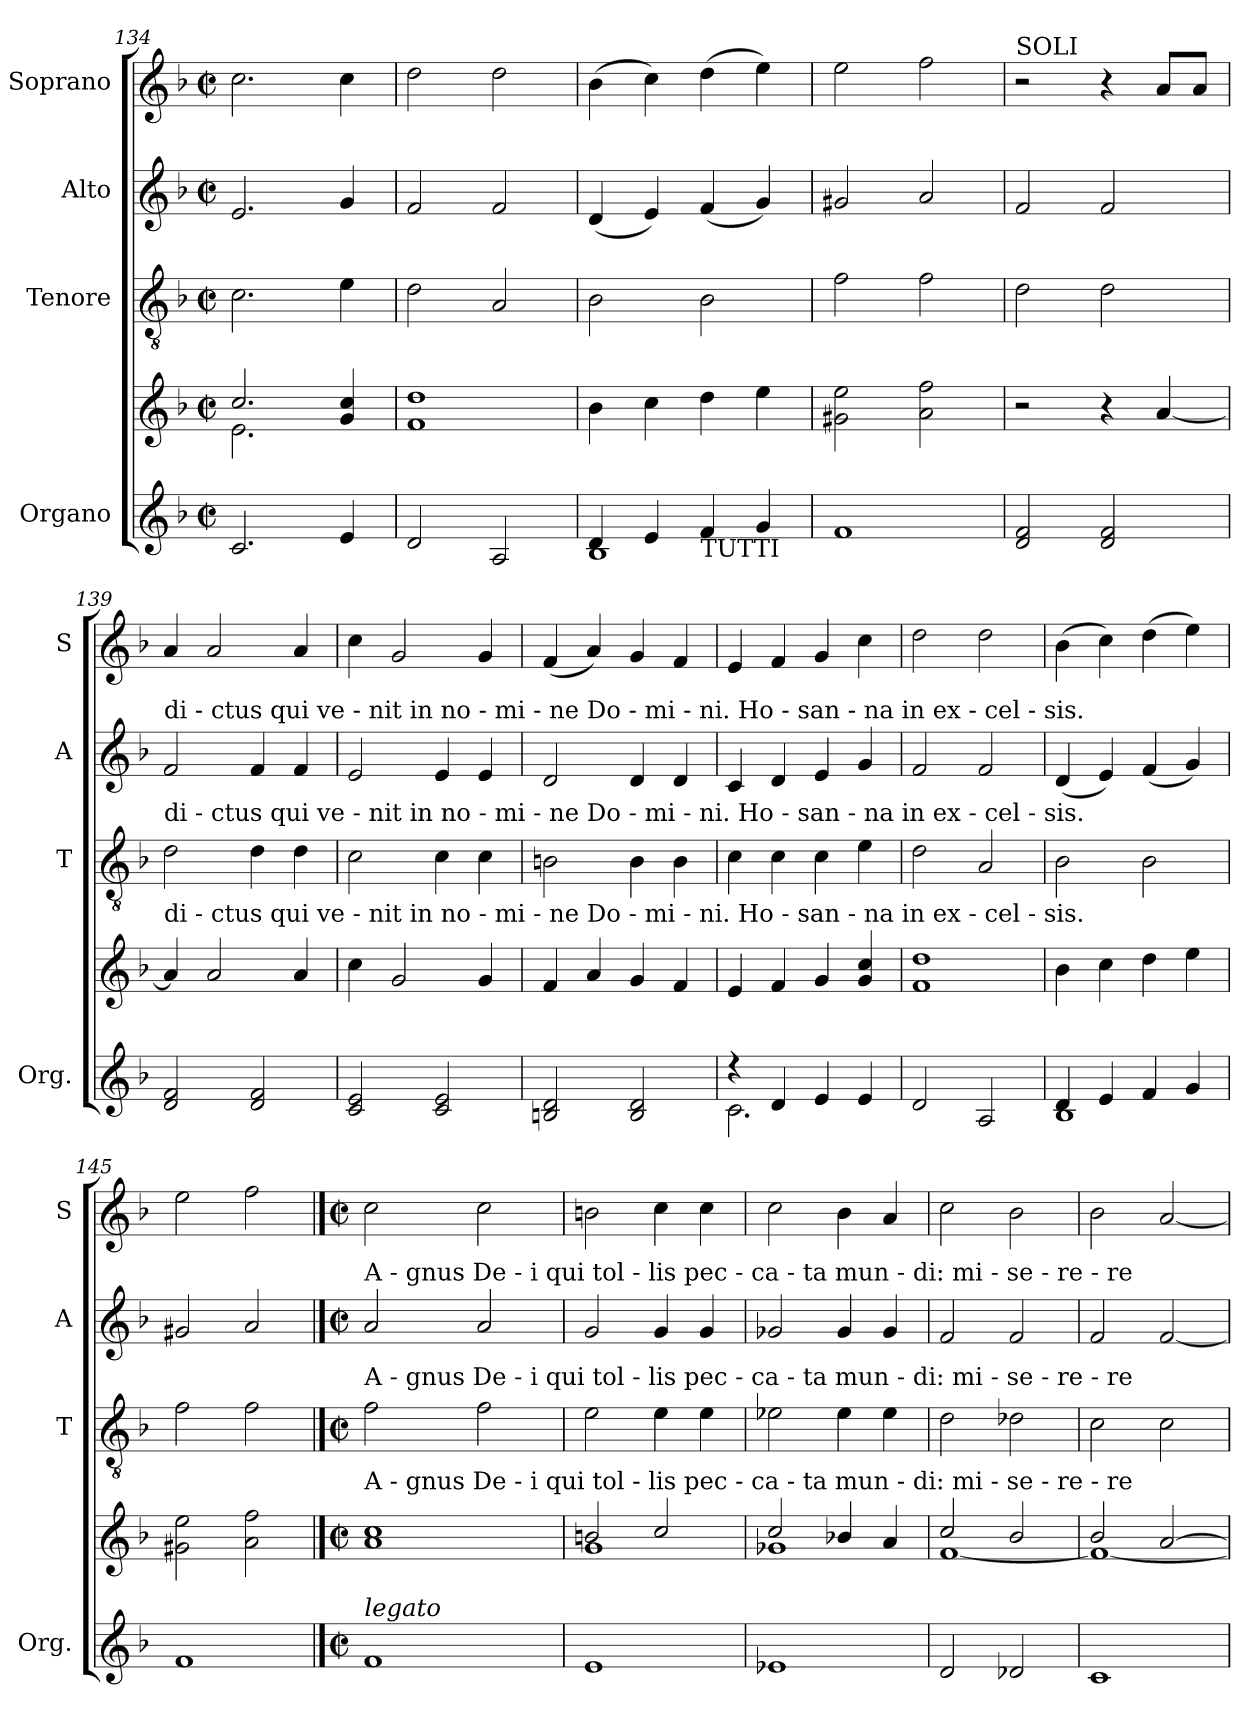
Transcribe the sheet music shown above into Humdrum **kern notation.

**kern	**kern	**kern	**kern	**kern
*part4	*part4	*part3	*part2	*part1
*staff5	*staff4	*staff3	*staff2	*staff1
*I"Organo	*	*I"Tenore	*I"Alto	*I"Soprano
*I'Org.	*	*I'T	*I'A	*I'S
*clefG2	*clefG2	*clefGv2	*clefG2	*clefG2
*k[b-]	*k[b-]	*k[b-]	*k[b-]	*k[b-]
*F:	*F:	*F:	*F:	*F:
*M2/2	*M2/2	*M2/2	*M2/2	*M2/2
*met(c|)	*met(c|)	*met(c|)	*met(c|)	*met(c|)
=134	=134	=134	=134	=134
*	*^	*	*	*
2.c/	2.cc/	2.e\	2.c\	2.e/	2.cc\
4e/	4g/ 4cc/	4ryy	4e\	4g/	4cc\
*	*v	*v	*	*	*
=135	=135	=135	=135	=135
2d/	1f 1dd	2d\	2f/	2dd\
2A/	.	2A/	2f/	2dd\
=136	=136	=136	=136	=136
*^	*	*	*	*
4d/	1B-	4b-\	2B-\	(4d/	(4b-\
4e/	.	4cc\	.	4e/)	4cc\)
!LO:TX:b:t=TUTTI	!	!	!	!	!
4f/	.	4dd\	2B-\	(4f/	(4dd\
4g/	.	4ee\	.	4g/)	4ee\)
*v	*v	*	*	*	*
=137	=137	=137	=137	=137
1f	2g#X\ 2ee\	2f\	2g#X/	2ee\
.	2a\ 2ff\	2f\	2a/	2ff\
=138	=138	=138	=138	=138
!	!	!	!	!LO:TX:a:t=SOLI
2d/ 2f/	2r	2d\	2f/	2r
2d/ 2f/	4r	2d\	2f/	4r
.	[4a/	.	.	8a/L
.	.	.	.	8a/J
!!LO:LB:g=z
=139	=139	=139	=139	=139
!	!	!	!LO:TX:a:t=di  - ctus          qui      ve  -  nit           in          no     -      mi -  ne       Do -  mi -  ni.    Ho -  san   -     na            in              ex      -          cel   -     sis.	!
!	!	!LO:TX:a:t=di     -     ctus  qui      ve       -    nit     in          no     -      mi -  ne       Do -  mi -  ni.    Ho -  san   -     na            in              ex      -          cel   -     sis.	!	!
!	!LO:TX:a:t=di     -     ctus   qui      ve      -    nit     in          no     -      mi -  ne       Do -  mi -  ni.    Ho -  san   -     na            in              ex      -          cel   -     sis.	!	!	!
2d/ 2f/	4a/]	2d\	2f/	4a/
.	2a/	.	.	2a/
2d/ 2f/	.	4d\	4f/	.
.	4a/	4d\	4f/	4a/
=140	=140	=140	=140	=140
2c/ 2e/	4cc\	2c\	2e/	4cc\
.	2g/	.	.	2g/
2c/ 2e/	.	4c\	4e/	.
.	4g/	4c\	4e/	4g/
=141	=141	=141	=141	=141
2Bn/ 2d/	4f/	2Bn\	2d/	(4f/
.	4a/	.	.	4a/)
2B/ 2d/	4g/	4B\	4d/	4g/
.	4f/	4B\	4d/	4f/
=142	=142	=142	=142	=142
*^	*	*	*	*
4r	2.c\	4e/	4c\	4c/	4e/
4d/	.	4f/	4c\	4d/	4f/
4e/	.	4g/	4c\	4e/	4g/
4e/	4ryy	4g/ 4cc/	4e\	4g/	4cc\
*v	*v	*	*	*	*
=143	=143	=143	=143	=143
2d/	1f 1dd	2d\	2f/	2dd\
2A/	.	2A/	2f/	2dd\
=144	=144	=144	=144	=144
*^	*	*	*	*
4d/	1B-	4b-\	2B-\	(4d/	(4b-\
4e/	.	4cc\	.	4e/)	4cc\)
4f/	.	4dd\	2B-\	(4f/	(4dd\
4g/	.	4ee\	.	4g/)	4ee\)
*v	*v	*	*	*	*
=145	=145	=145	=145	=145
1f	2g#X\ 2ee\	2f\	2g#X/	2ee\
.	2a\ 2ff\	2f\	2a/	2ff\
!!LO:PB:g=z
==145X4	==145X4	==145X4	==145X4	==145X4
*M2/2	*M2/2	*M2/2	*M2/2	*M2/2
*met(c|)	*met(c|)	*met(c|)	*met(c|)	*met(c|)
*	*^	*	*	*
!	!	!	!	!LO:TX:a:t=A   -     gnus          De    -    i    qui       tol   -    lis     pec  - ca     -   ta            mun  -   di&colon;                        mi - se  -      re     -   re	!
!	!	!	!LO:TX:a:t=A   -     gnus          De    -    i    qui       tol   -    lis     pec  - ca     -   ta            mun  -   di&colon;                        mi - se  -      re     -   re	!	!
!	!LO:TX:a:t=A   -     gnus          De    -    i    qui       tol   -    lis     pec  - ca     -   ta            mun  -   di&colon;           mi   -    se       -          re           -             re	!	!	!	!
!LO:TX:a:i:t=legato	!	!	!	!	!
*	*	*	*	*	*^
1f	1cc	1a	2f\	2a/	2cc\	4ryy
.	.	.	.	.	.	8ryy
.	.	.	.	.	.	32ryy
*	*	*	*	*	*MM160	*
.	.	.	.	.	.	2ryy
.	.	.	2f\	2a/	2cc\	.
.	.	.	.	.	.	16.ryy
*	*	*	*	*	*v	*v
=146	=146	=146	=146	=146	=146
1e	2bn/	1g	2e\	2g/	2bn\
.	2cc/	.	4e\	4g/	4cc\
.	.	.	4e\	4g/	4cc\
=147	=147	=147	=147	=147	=147
1e-X	2cc/	1g-X	2e-X\	2g-X/	2cc\
.	4b-X/	.	4e-\	4g-/	4b-\
.	4a/	.	4e-\	4g-/	4a/
=148	=148	=148	=148	=148	=148
2d/	2cc/	[<1f	2d\	2f/	2cc\
2d-X/	2b-/	.	2d-X\	2f/	2b-\
=149	=149	=149	=149	=149	=149
1c	2b-/	1f_	2c\	2f/	2b-\
.	[>2a/	.	2c\	[2f/	[2a/
*	*v	*v	*	*	*
=	=	=	=	=
*-	*-	*-	*-	*-
